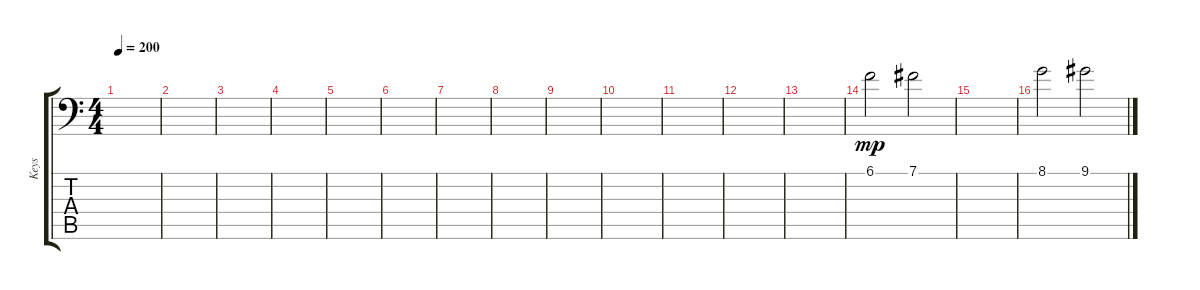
\track ("Keys" "Keys") {instrument stringensemble2}
\staff {score tabs}
\tuning (B3 Gb3 D3 A2 E2 A1) {hide}
\ts (4 4)
\tempo 200
\clef f4
\ks c
|
|
|
|
|
|
|
|
|
|
|
|
|
6.1.2{dy mp volume 13 instrument lead2sawtooth} 7.1.2 |
|
8.1.2{volume 13 instrument lead2sawtooth} 9.1.2
